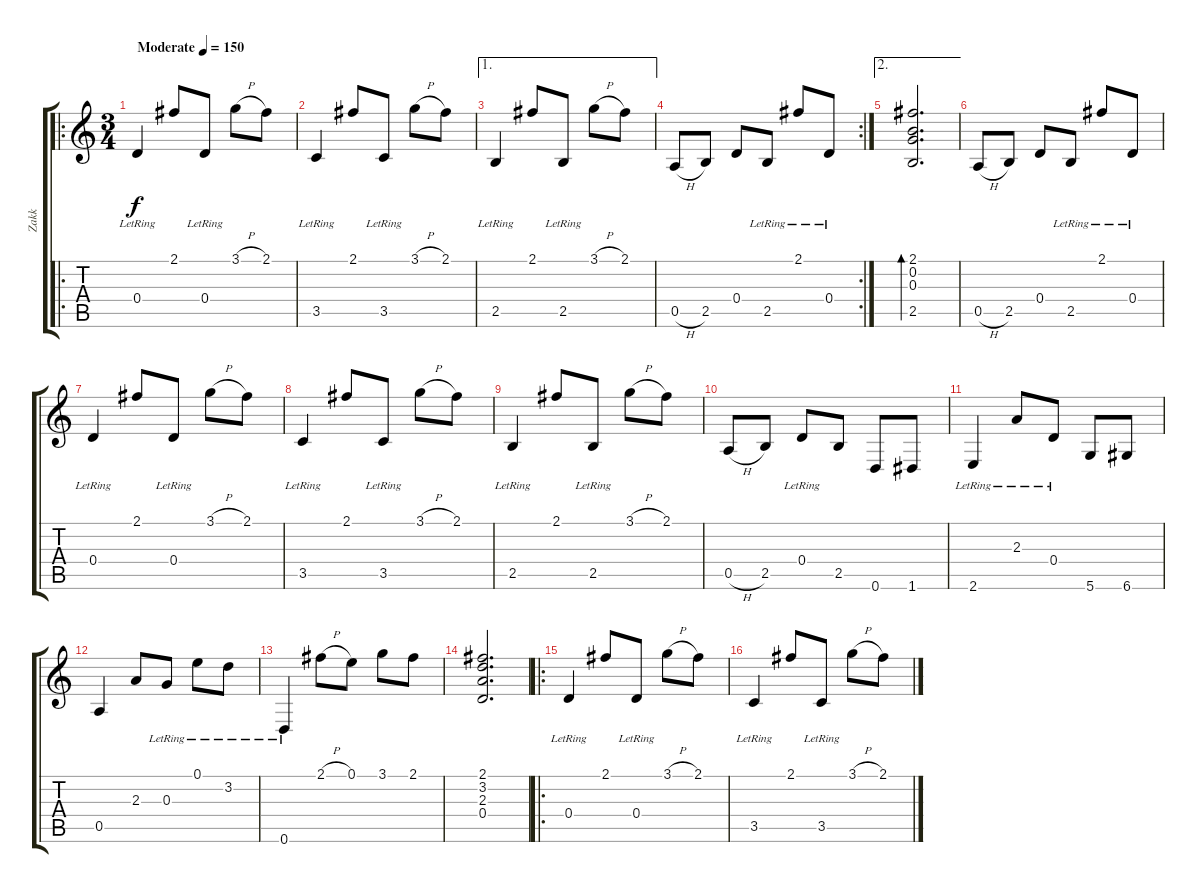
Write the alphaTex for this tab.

\track ("Zakk" "Zakk") {instrument acousticguitarsteel}
\staff {score tabs}
\tuning (E4 B3 G3 D3 A2 D2) {hide}
\ro
\ts (3 4)
\tempo (150 "Moderate")
\clef g2
\ks c
0.4{lr}.4{dy f instrument acousticguitarsteel} 2.1.8 0.4{lr}.8 3.1{h}.8 2.1.8 |
3.5{lr}.4 2.1.8 3.5{lr}.8 3.1{h}.8 2.1.8 |
\ae 1
2.5{lr}.4 2.1.8 2.5{lr}.8 3.1{h}.8 2.1.8 |
\rc 2
0.5{h}.8 2.5.8 0.4.8 2.5{lr}.8 2.1{lr}.8 0.4{lr}.8 |
\ae 2
(2.1 0.2 0.3 2.5).2{d bd 240} |
0.5{h}.8 2.5.8 0.4.8 2.5{lr}.8 2.1{lr}.8 0.4{lr}.8 |
0.4{lr}.4 2.1.8 0.4{lr}.8 3.1{h}.8 2.1.8 |
3.5{lr}.4 2.1.8 3.5{lr}.8 3.1{h}.8 2.1.8 |
2.5{lr}.4 2.1.8 2.5{lr}.8 3.1{h}.8 2.1.8 |
0.5{h}.8 2.5.8 0.4{lr}.8 2.5.8 0.6.8 1.6.8 |
2.6{lr}.4 2.3{lr}.8 0.4{lr}.8 5.6.8 6.6.8 |
0.5.4 2.3.8 0.3{lr}.8 0.1{lr}.8 3.2{lr}.8 |
0.6{lr}.4 2.1{h}.8 0.1.8 3.1.8 2.1.8 |
(2.1 3.2 2.3 0.4).2{d} |
\ro
0.4{lr}.4 2.1.8 0.4{lr}.8 3.1{h}.8 2.1.8 |
3.5{lr}.4 2.1.8 3.5{lr}.8 3.1{h}.8 2.1.8
